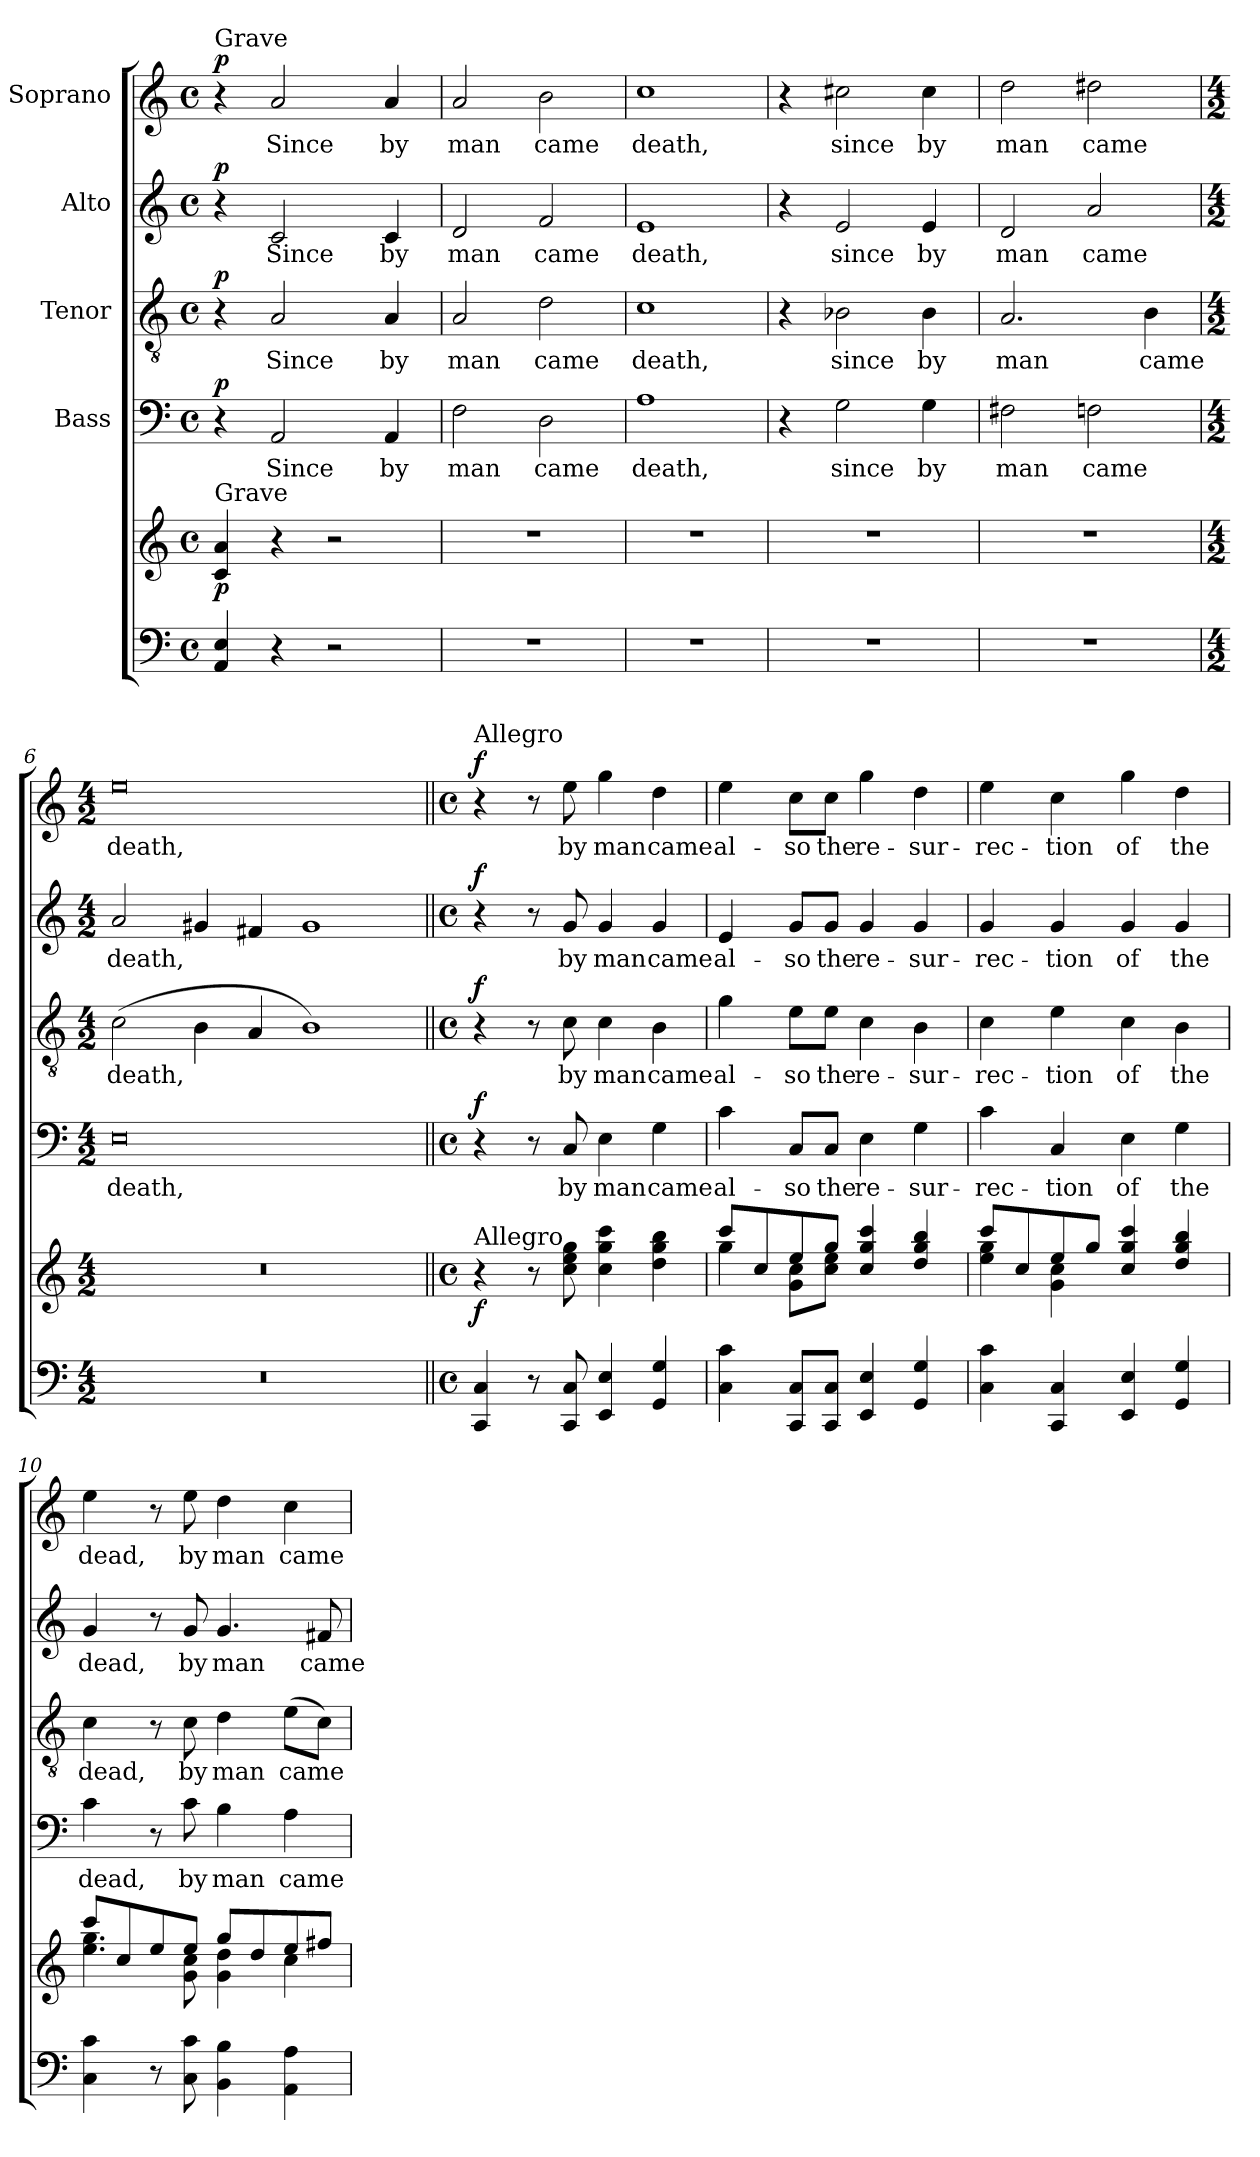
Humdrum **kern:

**kern	**kern	**dynam	**kern	**text	**dynam	**kern	**text	**dynam	**kern	**text	**dynam	**kern	**text	**dynam
*part5	*part5	*part5	*part4	*part4	*part4	*part3	*part3	*part3	*part2	*part2	*part2	*part1	*part1	*part1
*staff6	*staff5	*staff5/6	*staff4	*staff4	*staff4	*staff3	*staff3	*staff3	*staff2	*staff2	*staff2	*staff1	*staff1	*staff1
*	*	*	*I"Bass	*	*	*I"Tenor	*	*	*I"Alto	*	*	*I"Soprano	*	*
*clefF4	*clefG2	*	*clefF4	*	*	*clefGv2	*	*	*clefG2	*	*	*clefG2	*	*
*k[]	*k[]	*	*k[]	*	*	*k[]	*	*	*k[]	*	*	*k[]	*	*
*C:	*C:	*	*C:	*	*	*C:	*	*	*C:	*	*	*C:	*	*
*M4/4	*M4/4	*	*M4/4	*	*	*M4/4	*	*	*M4/4	*	*	*M4/4	*	*
*met(c)	*met(c)	*	*met(c)	*	*	*met(c)	*	*	*met(c)	*	*	*met(c)	*	*
=1	=1	=1	=1	=1	=1	=1	=1	=1	=1	=1	=1	=1	=1	=1
!	!	!	!	!	!	!	!	!	!	!	!	!LO:TX:a:t=Grave	!	!
!	!LO:TX:a:t=Grave	!	!	!	!	!	!	!	!	!	!	!	!	!
!	!	!LO:DY:b	!	!	!LO:DY:b	!	!	!LO:DY:b	!	!	!LO:DY:b	!	!	!LO:DY:b
4AA/ 4E/	4c/ 4a/	p	4r	.	p	4r	.	p	4r	.	p	4r	.	p
4r	4r	.	2AA/	Since	.	2A/	Since	.	2c/	Since	.	2a/	Since	.
2r	2r	.	.	.	.	.	.	.	.	.	.	.	.	.
.	.	.	4AA/	by	.	4A/	by	.	4c/	by	.	4a/	by	.
=2	=2	=2	=2	=2	=2	=2	=2	=2	=2	=2	=2	=2	=2	=2
1r	1r	.	2F\	man	.	2A/	man	.	2d/	man	.	2a/	man	.
.	.	.	2D\	came	.	2d\	came	.	2f/	came	.	2b\	came	.
=3	=3	=3	=3	=3	=3	=3	=3	=3	=3	=3	=3	=3	=3	=3
1r	1r	.	1A	death,	.	1c	death,	.	1e	death,	.	1cc	death,	.
=4	=4	=4	=4	=4	=4	=4	=4	=4	=4	=4	=4	=4	=4	=4
1r	1r	.	4r	.	.	4r	.	.	4r	.	.	4r	.	.
.	.	.	2G\	since	.	2B-X\	since	.	2e/	since	.	2cc#X\	since	.
.	.	.	4G\	by	.	4B-\	by	.	4e/	by	.	4cc#\	by	.
=5	=5	=5	=5	=5	=5	=5	=5	=5	=5	=5	=5	=5	=5	=5
1r	1r	.	2F#X\	man	.	2.A/	man	.	2d/	man	.	2dd\	man	.
.	.	.	2Fn\	came	.	.	.	.	2a/	came	.	2dd#X\	came	.
.	.	.	.	.	.	4B\	came	.	.	.	.	.	.	.
=6	=6	=6	=6	=6	=6	=6	=6	=6	=6	=6	=6	=6	=6	=6
*M4/2	*M4/2	*	*M4/2	*	*	*M4/2	*	*	*M4/2	*	*	*M4/2	*	*
0r	0r	.	0E	death,	.	(2c\	death,	.	2a/	death,	.	0ee	death,	.
.	.	.	.	.	.	4B\	.	.	4g#X/	.	.	.	.	.
.	.	.	.	.	.	4A/	.	.	4f#X/	.	.	.	.	.
.	.	.	.	.	.	1B)	.	.	1g#	.	.	.	.	.
=7||	=7||	=7||	=7||	=7||	=7||	=7||	=7||	=7||	=7||	=7||	=7||	=7||	=7||	=7||
*M4/4	*M4/4	*	*M4/4	*	*	*M4/4	*	*	*M4/4	*	*	*M4/4	*	*
*met(c)	*met(c)	*	*met(c)	*	*	*met(c)	*	*	*met(c)	*	*	*met(c)	*	*
!	!	!	!	!	!	!	!	!	!	!	!	!LO:TX:a:t=Allegro	!	!
!	!LO:TX:a:t=Allegro	!	!	!	!	!	!	!	!	!	!	!	!	!
!	!	!LO:DY:b	!	!	!LO:DY:b	!	!	!LO:DY:b	!	!	!LO:DY:b	!	!	!LO:DY:b
4CC/ 4C/	4r	f	4r	.	f	4r	.	f	4r	.	f	4r	.	f
8r	8r	.	8r	.	.	8r	.	.	8r	.	.	8r	.	.
8CC/ 8C/	8cc\ 8ee\ 8gg\	.	8C/	by	.	8c\	by	.	8g/	by	.	8ee\	by	.
4EE/ 4E/	4cc\ 4gg\ 4ccc\	.	4E\	man	.	4c\	man	.	4g/	man	.	4gg\	man	.
4GG/ 4G/	4dd\ 4gg\ 4bb\	.	4G\	came	.	4B\	came	.	4g/	came	.	4dd\	came	.
!!LO:LB:g=z
=8	=8	=8	=8	=8	=8	=8	=8	=8	=8	=8	=8	=8	=8	=8
*	*^	*	*	*	*	*	*	*	*	*	*	*	*	*
4C\ 4c\	8ccc/L	4gg\	.	4c\	al-	.	4g\	al-	.	4e/	al-	.	4ee\	al-	.
.	8cc/	.	.	.	.	.	.	.	.	.	.	.	.	.	.
8CC/ 8C/L	8ee/	8g\ 8cc\L	.	8C/L	-so	.	8e\L	-so	.	8g/L	-so	.	8cc\L	-so	.
8CC/ 8C/J	8gg/J	8cc\ 8ee\J	.	8C/J	the	.	8e\J	the	.	8g/J	the	.	8cc\J	the	.
4EE/ 4E/	4cc/ 4gg/ 4ccc/	2ryy	.	4E\	re-	.	4c\	re-	.	4g/	re-	.	4gg\	re-	.
4GG/ 4G/	4dd/ 4gg/ 4bb/	.	.	4G\	-sur-	.	4B\	-sur-	.	4g/	-sur-	.	4dd\	-sur-	.
=9	=9	=9	=9	=9	=9	=9	=9	=9	=9	=9	=9	=9	=9	=9	=9
4C\ 4c\	8ccc/L	4ee\ 4gg\	.	4c\	-rec-	.	4c\	-rec-	.	4g/	-rec-	.	4ee\	-rec-	.
.	8cc/	.	.	.	.	.	.	.	.	.	.	.	.	.	.
4CC/ 4C/	8ee/	4g\ 4cc\	.	4C/	-tion	.	4e\	-tion	.	4g/	-tion	.	4cc\	-tion	.
.	8gg/J	.	.	.	.	.	.	.	.	.	.	.	.	.	.
4EE/ 4E/	4cc/ 4gg/ 4ccc/	2ryy	.	4E\	of	.	4c\	of	.	4g/	of	.	4gg\	of	.
4GG/ 4G/	4dd/ 4gg/ 4bb/	.	.	4G\	the	.	4B\	the	.	4g/	the	.	4dd\	the	.
=10	=10	=10	=10	=10	=10	=10	=10	=10	=10	=10	=10	=10	=10	=10	=10
4C\ 4c\	8ccc/L	4.ee\ 4.gg\	.	4c\	dead,	.	4c\	dead,	.	4g/	dead,	.	4ee\	dead,	.
.	8cc/	.	.	.	.	.	.	.	.	.	.	.	.	.	.
8r	8ee/	.	.	8r	.	.	8r	.	.	8r	.	.	8r	.	.
8C\ 8c\	8ee/J	8g\ 8cc\	.	8c\	by	.	8c\	by	.	8g/	by	.	8ee\	by	.
4BB\ 4B\	8gg/L	4g\ 4dd\	.	4B\	man	.	4d\	man	.	4.g/	man	.	4dd\	man	.
.	8dd/	.	.	.	.	.	.	.	.	.	.	.	.	.	.
4AA\ 4A\	8ee/	4cc\	.	4A\	came	.	(8e\L	came	.	.	.	.	4cc\	came	.
.	8ff#X/J	.	.	.	.	.	8c\J)	.	.	8f#X/	came	.	.	.	.
*	*v	*v	*	*	*	*	*	*	*	*	*	*	*	*	*
=	=	=	=	=	=	=	=	=	=	=	=	=	=	=
*-	*-	*-	*-	*-	*-	*-	*-	*-	*-	*-	*-	*-	*-	*-
